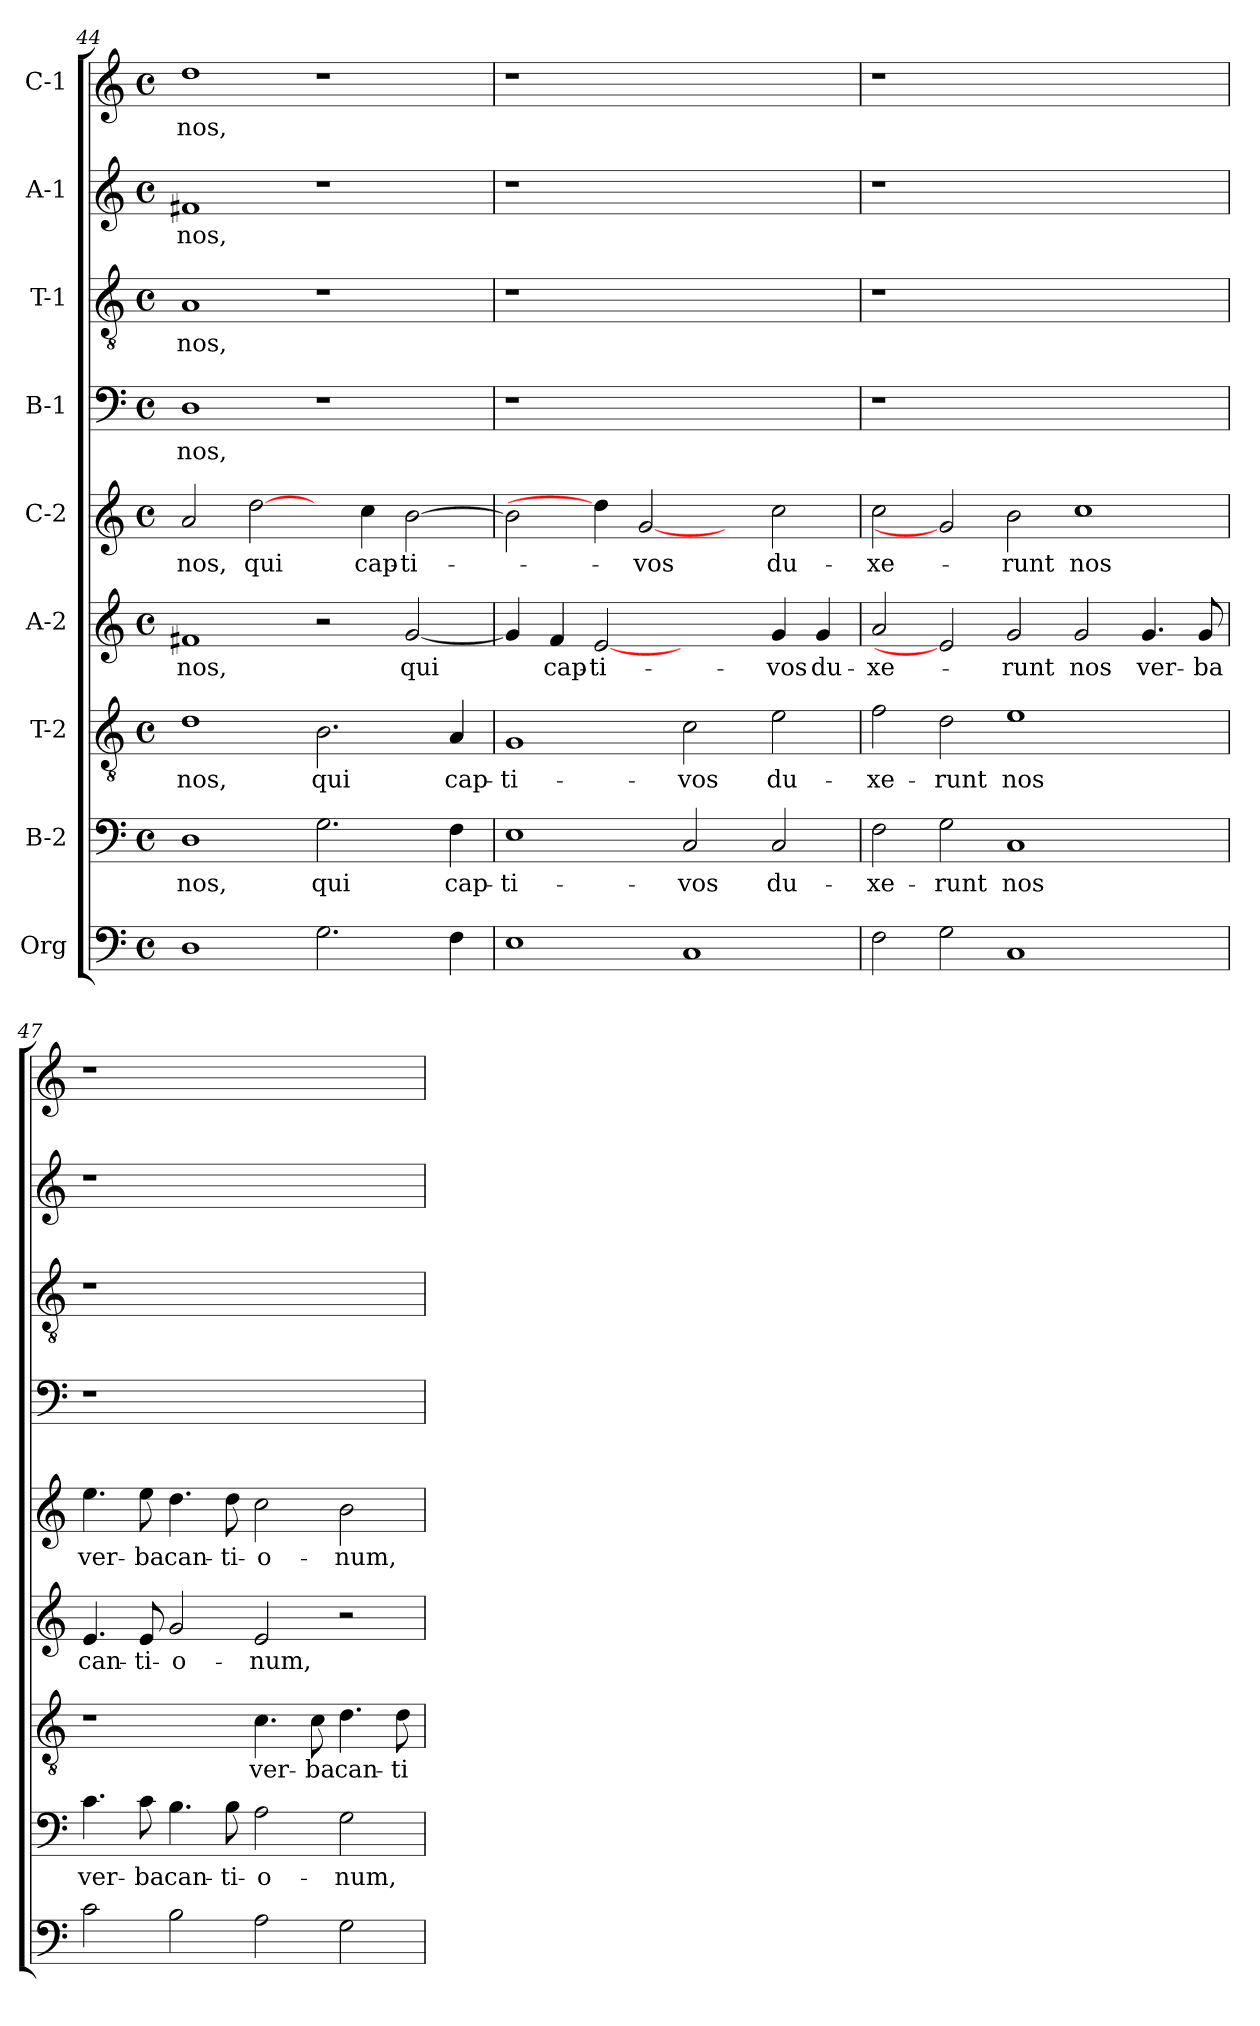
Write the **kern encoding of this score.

**kern	**kern	**text	**kern	**text	**kern	**text	**kern	**text	**kern	**text	**kern	**text	**kern	**text	**kern	**text
*part9	*part8	*part8	*part7	*part7	*part6	*part6	*part5	*part5	*part4	*part4	*part3	*part3	*part2	*part2	*part1	*part1
*staff9	*staff8	*staff8	*staff7	*staff7	*staff6	*staff6	*staff5	*staff5	*staff4	*staff4	*staff3	*staff3	*staff2	*staff2	*staff1	*staff1
*I"Org	*I"B-2	*	*I"T-2	*	*I"A-2	*	*I"C-2	*	*I"B-1	*	*I"T-1	*	*I"A-1	*	*I"C-1	*
*clefF4	*clefF4	*	*clefGv2	*	*clefG2	*	*clefG2	*	*clefF4	*	*clefGv2	*	*clefG2	*	*clefG2	*
*k[]	*k[]	*	*k[]	*	*k[]	*	*k[]	*	*k[]	*	*k[]	*	*k[]	*	*k[]	*
*C:	*C:	*	*C:	*	*C:	*	*C:	*	*C:	*	*C:	*	*C:	*	*C:	*
*M4/4	*M4/4	*	*M4/4	*	*M4/4	*	*M4/4	*	*M4/4	*	*M4/4	*	*M4/4	*	*M4/4	*
*met(c)	*met(c)	*	*met(c)	*	*met(c)	*	*met(c)	*	*met(c)	*	*met(c)	*	*met(c)	*	*met(c)	*
=44	=44	=44	=44	=44	=44	=44	=44	=44	=44	=44	=44	=44	=44	=44	=44	=44
!	!	!LO:LY:b	!	!LO:LY:b	!	!LO:LY:b	!	!LO:LY:b	!	!LO:LY:b	!	!LO:LY:b	!	!LO:LY:b	!	!LO:LY:b
1D	1D	nos,	1d	nos,	1f#X	nos,	2a/	nos,	1D	nos,	1A	nos,	1f#X	nos,	1dd	nos,
!	!	!	!	!	!	!	!	!LO:LY:b	!	!	!	!	!	!	!	!
.	.	.	.	.	.	.	[2dd\	qui	.	.	.	.	.	.	.	.
!	!	!LO:LY:b	!	!LO:LY:b	!	!	!	!	!	!	!	!	!	!	!	!
2.G\	2.G\	qui	2.B\	qui	2r	.	4ryy	.	1r	.	1r	.	1r	.	1r	.
!	!	!	!	!	!	!	!	!LO:LY:b	!	!	!	!	!	!	!	!
.	.	.	.	.	.	.	4cc\	cap-	.	.	.	.	.	.	.	.
!	!	!	!	!	!	!LO:LY:b	!	!LO:LY:b	!	!	!	!	!	!	!	!
.	.	.	.	.	[2g/	qui	[2b\	-ti-	.	.	.	.	.	.	.	.
!	!	!LO:LY:b	!	!LO:LY:b	!	!	!	!	!	!	!	!	!	!	!	!
4F\	4F\	cap-	4A/	cap-	.	.	.	.	.	.	.	.	.	.	.	.
=45	=45	=45	=45	=45	=45	=45	=45	=45	=45	=45	=45	=45	=45	=45	=45	=45
!	!	!LO:LY:b	!	!LO:LY:b	!	!	!	!	!	!	!	!	!	!	!	!
1E	1E	-ti-	1G	-ti-	4g/]	.	2b\]	.	1r	.	1r	.	1r	.	1r	.
!	!	!	!	!	!	!LO:LY:b	!	!	!	!	!	!	!	!	!	!
.	.	.	.	.	4f/	cap-	.	.	.	.	.	.	.	.	.	.
!	!	!	!	!	!	!LO:LY:b	!	!	!	!	!	!	!	!	!	!
.	.	.	.	.	[2e	-ti-	4dd\]	.	.	.	.	.	.	.	.	.
!	!	!	!	!	!	!	!	!LO:LY:b	!	!	!	!	!	!	!	!
.	.	.	.	.	.	.	[2g	-vos	.	.	.	.	.	.	.	.
!	!	!LO:LY:b	!	!LO:LY:b	!	!	!	!	!	!	!	!	!	!	!	!
1C	2C/	-vos	2c\	-vos	2ryy	.	.	.	1ryy	.	1ryy	.	1ryy	.	1ryy	.
.	.	.	.	.	.	.	4ryy	.	.	.	.	.	.	.	.	.
!	!	!LO:LY:b	!	!LO:LY:b	!	!LO:LY:b	!	!LO:LY:b	!	!	!	!	!	!	!	!
.	2C/	du-	2e\	du-	4g/	-vos	2cc\	du-	.	.	.	.	.	.	.	.
!	!	!	!	!	!	!LO:LY:b	!	!	!	!	!	!	!	!	!	!
.	.	.	.	.	4g/	du-	.	.	.	.	.	.	.	.	.	.
=46	=46	=46	=46	=46	=46	=46	=46	=46	=46	=46	=46	=46	=46	=46	=46	=46
!	!	!LO:LY:b	!	!LO:LY:b	!	!LO:LY:b	!	!LO:LY:b	!	!	!	!	!	!	!	!
2F\	2F\	-xe-	2f\	-xe-	2a/	-xe-	2cc\	-xe-	1r	.	1r	.	1r	.	1r	.
!	!	!LO:LY:b	!	!LO:LY:b	!	!	!	!	!	!	!	!	!	!	!	!
2G\	2G\	-runt	2d\	-runt	2e]	.	2g]	.	.	.	.	.	.	.	.	.
!	!	!LO:LY:b	!	!LO:LY:b	!	!LO:LY:b	!	!LO:LY:b	!	!	!	!	!	!	!	!
1C	1C	nos	1e	nos	2g/	-runt	2b\	-runt	1.ryy	.	1.ryy	.	1.ryy	.	1.ryy	.
!	!	!	!	!	!	!LO:LY:b	!	!LO:LY:b	!	!	!	!	!	!	!	!
.	.	.	.	.	2g/	nos	1cc	nos	.	.	.	.	.	.	.	.
!	!	!	!	!	!	!LO:LY:b	!	!	!	!	!	!	!	!	!	!
2ryy	2ryy	.	2ryy	.	4.g/	ver-	.	.	.	.	.	.	.	.	.	.
!	!	!	!	!	!	!LO:LY:b	!	!	!	!	!	!	!	!	!	!
.	.	.	.	.	8g/	-ba	.	.	.	.	.	.	.	.	.	.
!!LO:PB:g=z
=47	=47	=47	=47	=47	=47	=47	=47	=47	=47	=47	=47	=47	=47	=47	=47	=47
!	!	!LO:LY:b	!	!	!	!LO:LY:b	!	!LO:LY:b	!	!	!	!	!	!	!	!
2c\	4.c\	ver-	1r	.	4.e/	can-	4.ee\	ver-	1r	.	1r	.	1r	.	1r	.
!	!	!LO:LY:b	!	!	!	!LO:LY:b	!	!LO:LY:b	!	!	!	!	!	!	!	!
.	8c\	-ba	.	.	8e/	-ti-	8ee\	-ba	.	.	.	.	.	.	.	.
!	!	!LO:LY:b	!	!	!	!LO:LY:b	!	!LO:LY:b	!	!	!	!	!	!	!	!
2B\	4.B\	can-	.	.	2g/	-o-	4.dd\	can-	.	.	.	.	.	.	.	.
!	!	!LO:LY:b	!	!	!	!	!	!LO:LY:b	!	!	!	!	!	!	!	!
.	8B\	-ti-	.	.	.	.	8dd\	-ti-	.	.	.	.	.	.	.	.
!	!	!LO:LY:b	!	!LO:LY:b	!	!LO:LY:b	!	!LO:LY:b	!	!	!	!	!	!	!	!
2A\	2A\	-o-	4.c\	ver-	2e/	-num,	2cc\	-o-	1ryy	.	1ryy	.	1ryy	.	1ryy	.
!	!	!	!	!LO:LY:b	!	!	!	!	!	!	!	!	!	!	!	!
.	.	.	8c\	-ba	.	.	.	.	.	.	.	.	.	.	.	.
!	!	!LO:LY:b	!	!LO:LY:b	!	!	!	!LO:LY:b	!	!	!	!	!	!	!	!
2G\	2G\	-num,	4.d\	can-	2r	.	2b\	-num,	.	.	.	.	.	.	.	.
!	!	!	!	!LO:LY:b	!	!	!	!	!	!	!	!	!	!	!	!
.	.	.	8d\	-ti-	.	.	.	.	.	.	.	.	.	.	.	.
=	=	=	=	=	=	=	=	=	=	=	=	=	=	=	=	=
*-	*-	*-	*-	*-	*-	*-	*-	*-	*-	*-	*-	*-	*-	*-	*-	*-
